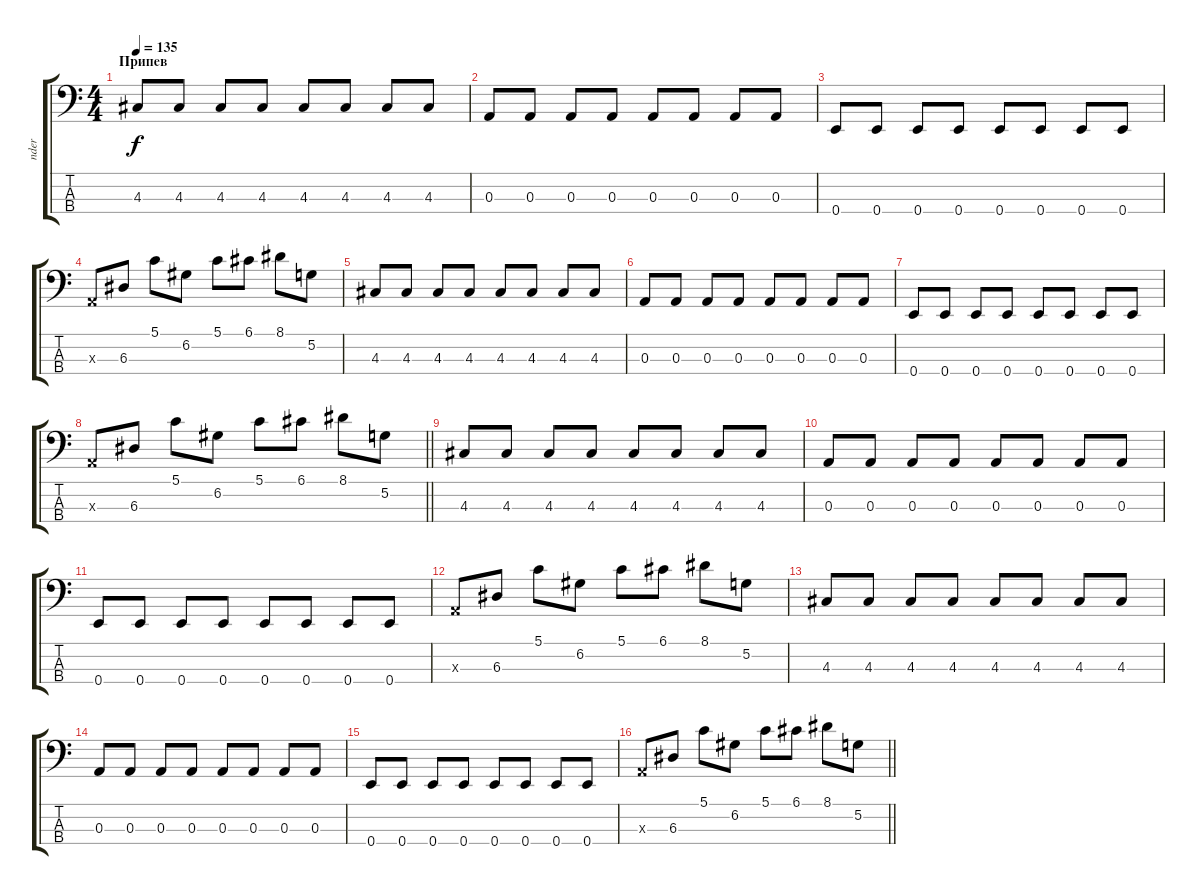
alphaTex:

\track ("nder" "nder") {instrument slapbass2}
\staff {score tabs}
\tuning (G2 D2 A1 E1) {hide}
\ts (4 4)
\section ("" "Припев")
\tempo 135
\clef f4
\ks c
4.3.8{dy f} 4.3.8 4.3.8 4.3.8 4.3.8 4.3.8 4.3.8 4.3.8 |
0.3.8 0.3.8 0.3.8 0.3.8 0.3.8 0.3.8 0.3.8 0.3.8 |
0.4.8 0.4.8 0.4.8 0.4.8 0.4.8 0.4.8 0.4.8 0.4.8 |
0.3{x}.8 6.3.8 5.1.8 6.2.8 5.1.8 6.1.8 8.1.8 5.2.8 |
4.3.8 4.3.8 4.3.8 4.3.8 4.3.8 4.3.8 4.3.8 4.3.8 |
0.3.8 0.3.8 0.3.8 0.3.8 0.3.8 0.3.8 0.3.8 0.3.8 |
0.4.8 0.4.8 0.4.8 0.4.8 0.4.8 0.4.8 0.4.8 0.4.8 |
\barLineRight lightlight
0.3{x}.8 6.3.8 5.1.8 6.2.8 5.1.8 6.1.8 8.1.8 5.2.8 |
4.3.8 4.3.8 4.3.8 4.3.8 4.3.8 4.3.8 4.3.8 4.3.8 |
0.3.8 0.3.8 0.3.8 0.3.8 0.3.8 0.3.8 0.3.8 0.3.8 |
0.4.8 0.4.8 0.4.8 0.4.8 0.4.8 0.4.8 0.4.8 0.4.8 |
0.3{x}.8 6.3.8 5.1.8 6.2.8 5.1.8 6.1.8 8.1.8 5.2.8 |
4.3.8 4.3.8 4.3.8 4.3.8 4.3.8 4.3.8 4.3.8 4.3.8 |
0.3.8 0.3.8 0.3.8 0.3.8 0.3.8 0.3.8 0.3.8 0.3.8 |
0.4.8 0.4.8 0.4.8 0.4.8 0.4.8 0.4.8 0.4.8 0.4.8 |
\barLineRight lightlight
0.3{x}.8 6.3.8 5.1.8 6.2.8 5.1.8 6.1.8 8.1.8 5.2.8
